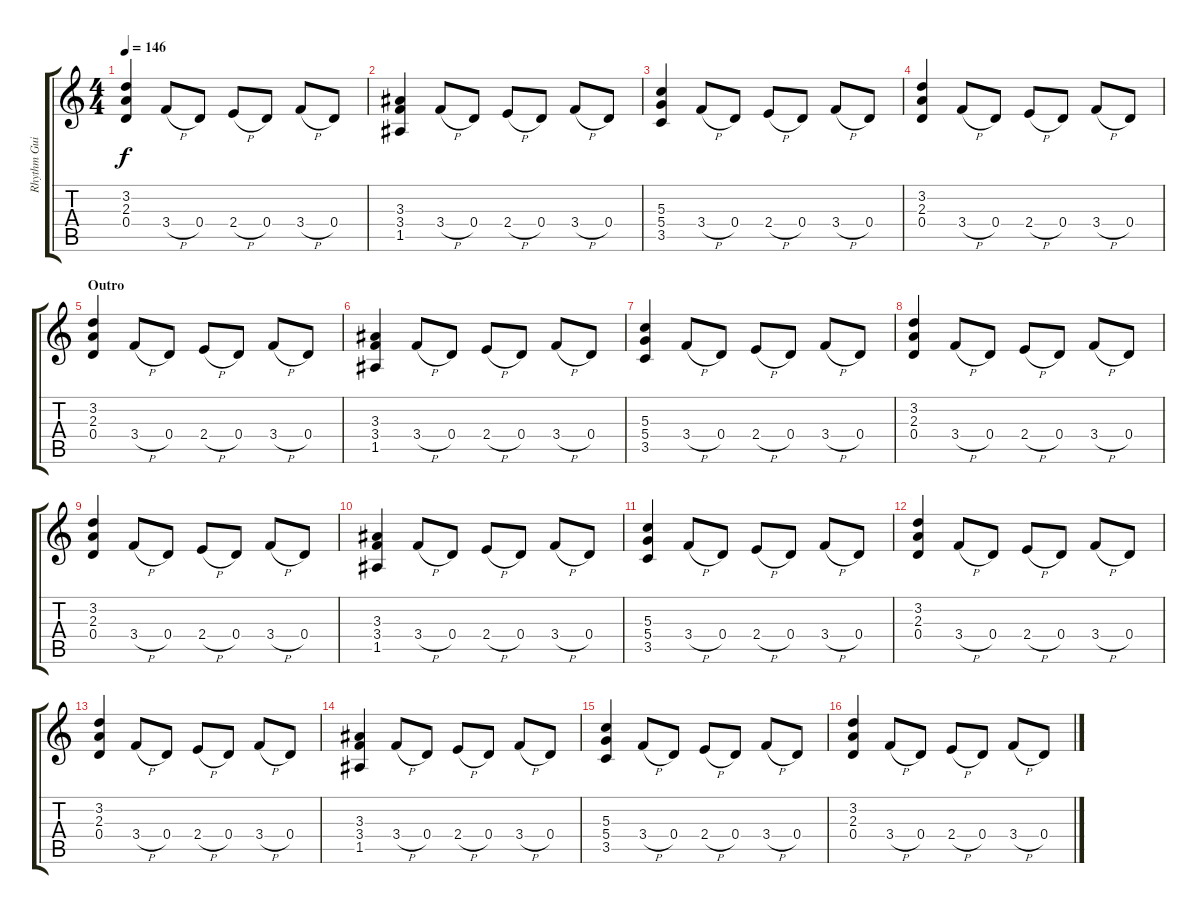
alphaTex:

\track ("Rhythm Guitar" "Rhythm Gui") {instrument distortionguitar}
\staff {score tabs}
\tuning (E4 B3 G3 D3 A2 E2) {hide}
\ts (4 4)
\tempo 146
\clef g2
\ks c
(3.2 2.3 0.4).4{dy f} 3.4{h}.8 0.4.8 2.4{h}.8 0.4.8 3.4{h}.8 0.4.8 |
(3.3 3.4 1.5).4 3.4{h}.8 0.4.8 2.4{h}.8 0.4.8 3.4{h}.8 0.4.8 |
(5.3 5.4 3.5).4 3.4{h}.8 0.4.8 2.4{h}.8 0.4.8 3.4{h}.8 0.4.8 |
(3.2 2.3 0.4).4 3.4{h}.8 0.4.8 2.4{h}.8 0.4.8 3.4{h}.8 0.4.8 |
\section ("" "Outro")
(3.2 2.3 0.4).4 3.4{h}.8 0.4.8 2.4{h}.8 0.4.8 3.4{h}.8 0.4.8 |
(3.3 3.4 1.5).4 3.4{h}.8 0.4.8 2.4{h}.8 0.4.8 3.4{h}.8 0.4.8 |
(5.3 5.4 3.5).4 3.4{h}.8 0.4.8 2.4{h}.8 0.4.8 3.4{h}.8 0.4.8 |
(3.2 2.3 0.4).4 3.4{h}.8 0.4.8 2.4{h}.8 0.4.8 3.4{h}.8 0.4.8 |
(3.2 2.3 0.4).4 3.4{h}.8 0.4.8 2.4{h}.8 0.4.8 3.4{h}.8 0.4.8 |
(3.3 3.4 1.5).4 3.4{h}.8 0.4.8 2.4{h}.8 0.4.8 3.4{h}.8 0.4.8 |
(5.3 5.4 3.5).4 3.4{h}.8 0.4.8 2.4{h}.8 0.4.8 3.4{h}.8 0.4.8 |
(3.2 2.3 0.4).4 3.4{h}.8 0.4.8 2.4{h}.8 0.4.8 3.4{h}.8 0.4.8 |
(3.2 2.3 0.4).4 3.4{h}.8 0.4.8 2.4{h}.8 0.4.8 3.4{h}.8 0.4.8 |
(3.3 3.4 1.5).4 3.4{h}.8 0.4.8 2.4{h}.8 0.4.8 3.4{h}.8 0.4.8 |
(5.3 5.4 3.5).4 3.4{h}.8 0.4.8 2.4{h}.8 0.4.8 3.4{h}.8 0.4.8 |
(3.2 2.3 0.4).4 3.4{h}.8 0.4.8 2.4{h}.8 0.4.8 3.4{h}.8 0.4.8
